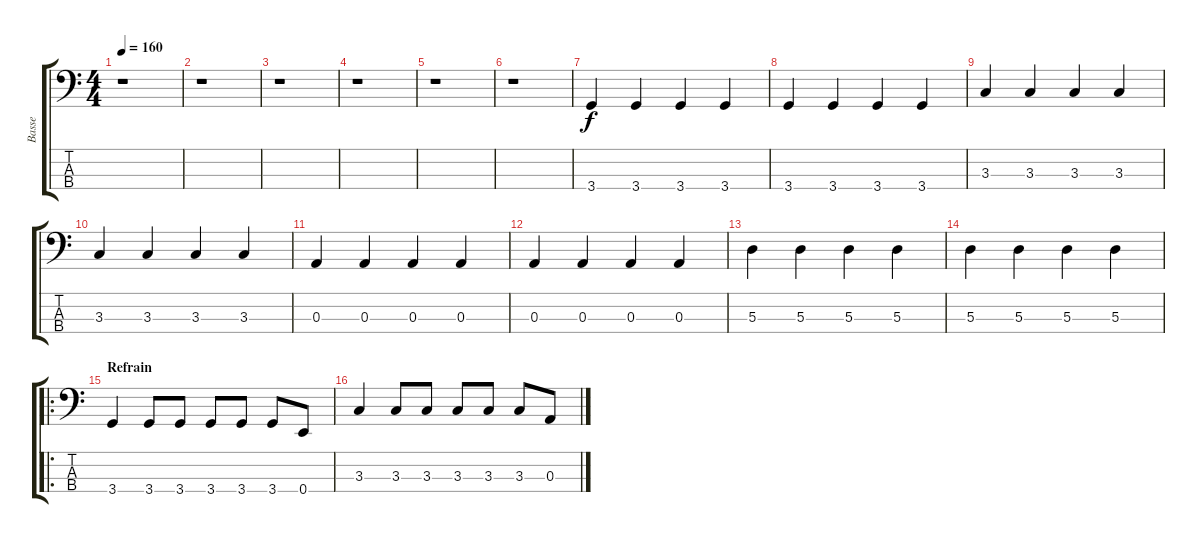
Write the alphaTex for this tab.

\track ("Basse" "Basse") {instrument slapbass1}
\staff {score tabs}
\tuning (G2 D2 A1 E1) {hide}
\ts (4 4)
\tempo 160
\clef f4
\ks c
r.1{dy f} |
r.1 |
r.1 |
r.1 |
r.1 |
r.1 |
3.4.4 3.4.4 3.4.4 3.4.4 |
3.4.4 3.4.4 3.4.4 3.4.4 |
3.3.4 3.3.4 3.3.4 3.3.4 |
3.3.4 3.3.4 3.3.4 3.3.4 |
0.3.4 0.3.4 0.3.4 0.3.4 |
0.3.4 0.3.4 0.3.4 0.3.4 |
5.3.4 5.3.4 5.3.4 5.3.4 |
5.3.4 5.3.4 5.3.4 5.3.4 |
\ro
\section ("" "Refrain")
3.4.4 3.4.8 3.4.8 3.4.8 3.4.8 3.4.8 0.4.8 |
3.3.4 3.3.8 3.3.8 3.3.8 3.3.8 3.3.8 0.3.8
